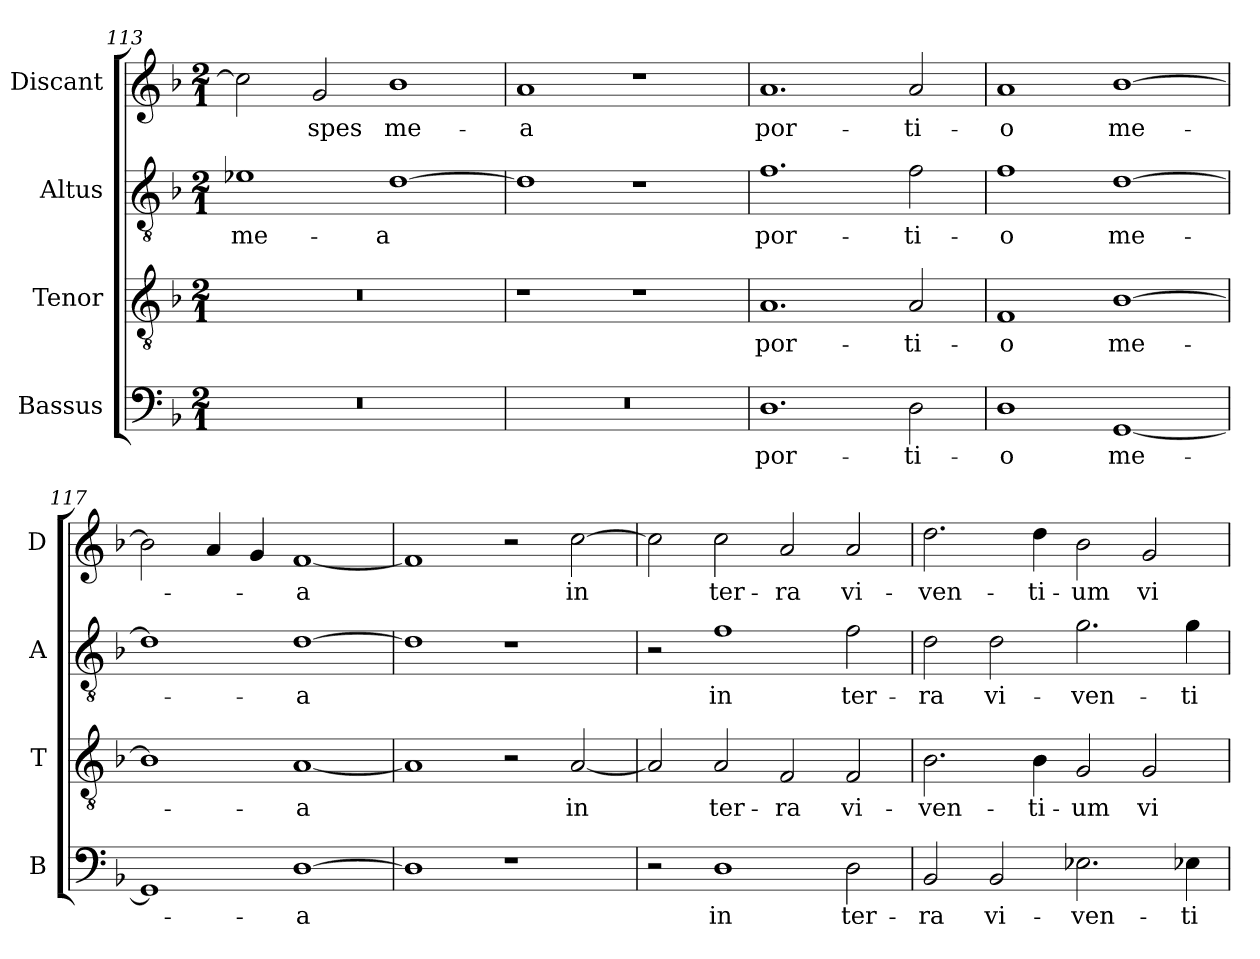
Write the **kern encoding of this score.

**kern	**text	**kern	**text	**kern	**text	**kern	**text
*part4	*part4	*part3	*part3	*part2	*part2	*part1	*part1
*staff4	*staff4	*staff3	*staff3	*staff2	*staff2	*staff1	*staff1
*I"Bassus	*	*I"Tenor	*	*I"Altus	*	*I"Discant	*
*I'B	*	*I'T	*	*I'A	*	*I'D	*
*clefF4	*	*clefGv2	*	*clefGv2	*	*clefG2	*
*k[b-]	*	*k[b-]	*	*k[b-]	*	*k[b-]	*
*M2/1	*	*M2/1	*	*M2/1	*	*M2/1	*
=113	=113	=113	=113	=113	=113	=113	=113
0r	.	0r	.	1e-X	me-	2cc\]	.
.	.	.	.	.	.	2g/	spes
.	.	.	.	[1d	-a	1b-	me-
=114	=114	=114	=114	=114	=114	=114	=114
0r	.	1r	.	1d]	.	1a	-a
.	.	1r	.	1r	.	1r	.
=115	=115	=115	=115	=115	=115	=115	=115
1.D	por-	1.A	por-	1.f	por-	1.a	por-
2D\	-ti-	2A/	-ti-	2f\	-ti-	2a/	-ti-
=116	=116	=116	=116	=116	=116	=116	=116
1D	-o	1F	-o	1f	-o	1a	-o
[1GG	me-	[1B-	me-	[1d	me-	[1b-	me-
=117	=117	=117	=117	=117	=117	=117	=117
1GG]	.	1B-]	.	1d]	.	2b-\]	.
.	.	.	.	.	.	4a/	.
.	.	.	.	.	.	4g/	.
[1D	-a	[1A	-a	[1d	-a	[1f	-a
=118	=118	=118	=118	=118	=118	=118	=118
1D]	.	1A]	.	1d]	.	1f]	.
1r	.	2r	.	1r	.	2r	.
.	.	[2A/	in	.	.	[2cc\	in
=119	=119	=119	=119	=119	=119	=119	=119
2r	.	2A/]	.	2r	.	2cc\]	.
1D	in	2A/	ter-	1f	in	2cc\	ter-
.	.	2F/	-ra	.	.	2a/	-ra
2D\	ter-	2F/	vi-	2f\	ter-	2a/	vi-
=120	=120	=120	=120	=120	=120	=120	=120
2BB-/	-ra	2.B-\	-ven-	2d\	-ra	2.dd\	-ven-
2BB-/	vi-	.	.	2d\	vi-	.	.
.	.	4B-\	-ti-	.	.	4dd\	-ti-
2.E-X\	-ven-	2G/	-um	2.g\	-ven-	2b-\	-um
.	.	2G/	vi-	.	.	2g/	vi-
4E-X\	-ti-	.	.	4g\	-ti-	.	.
=	=	=	=	=	=	=	=
*-	*-	*-	*-	*-	*-	*-	*-
